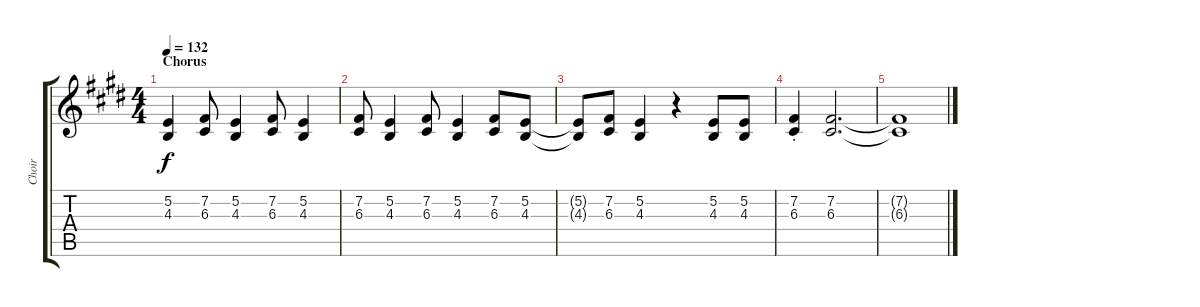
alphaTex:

\track ("Choir" "Choir") {instrument choiraahs}
\staff {score tabs}
\tuning (E4 B3 G3 D3 A2 E2) {hide}
\ts (4 4)
\section ("" "Chorus")
\tempo 132
\clef g2
\ks e
(5.2 4.3).4{dy f} (7.2 6.3).8 (5.2 4.3).4 (7.2 6.3).8 (5.2 4.3).4 |
(7.2 6.3).8 (5.2 4.3).4 (7.2 6.3).8 (5.2 4.3).4 (7.2 6.3).8 (5.2 4.3).8 |
(5.2{t} 4.3{t}).8 (7.2 6.3).8 (5.2 4.3).4 r.4 (5.2 4.3).8 (5.2 4.3).8 |
(7.2 6.3{st}).4 (7.2 6.3).2{d} |
(7.2{t} 6.3{t}).1
